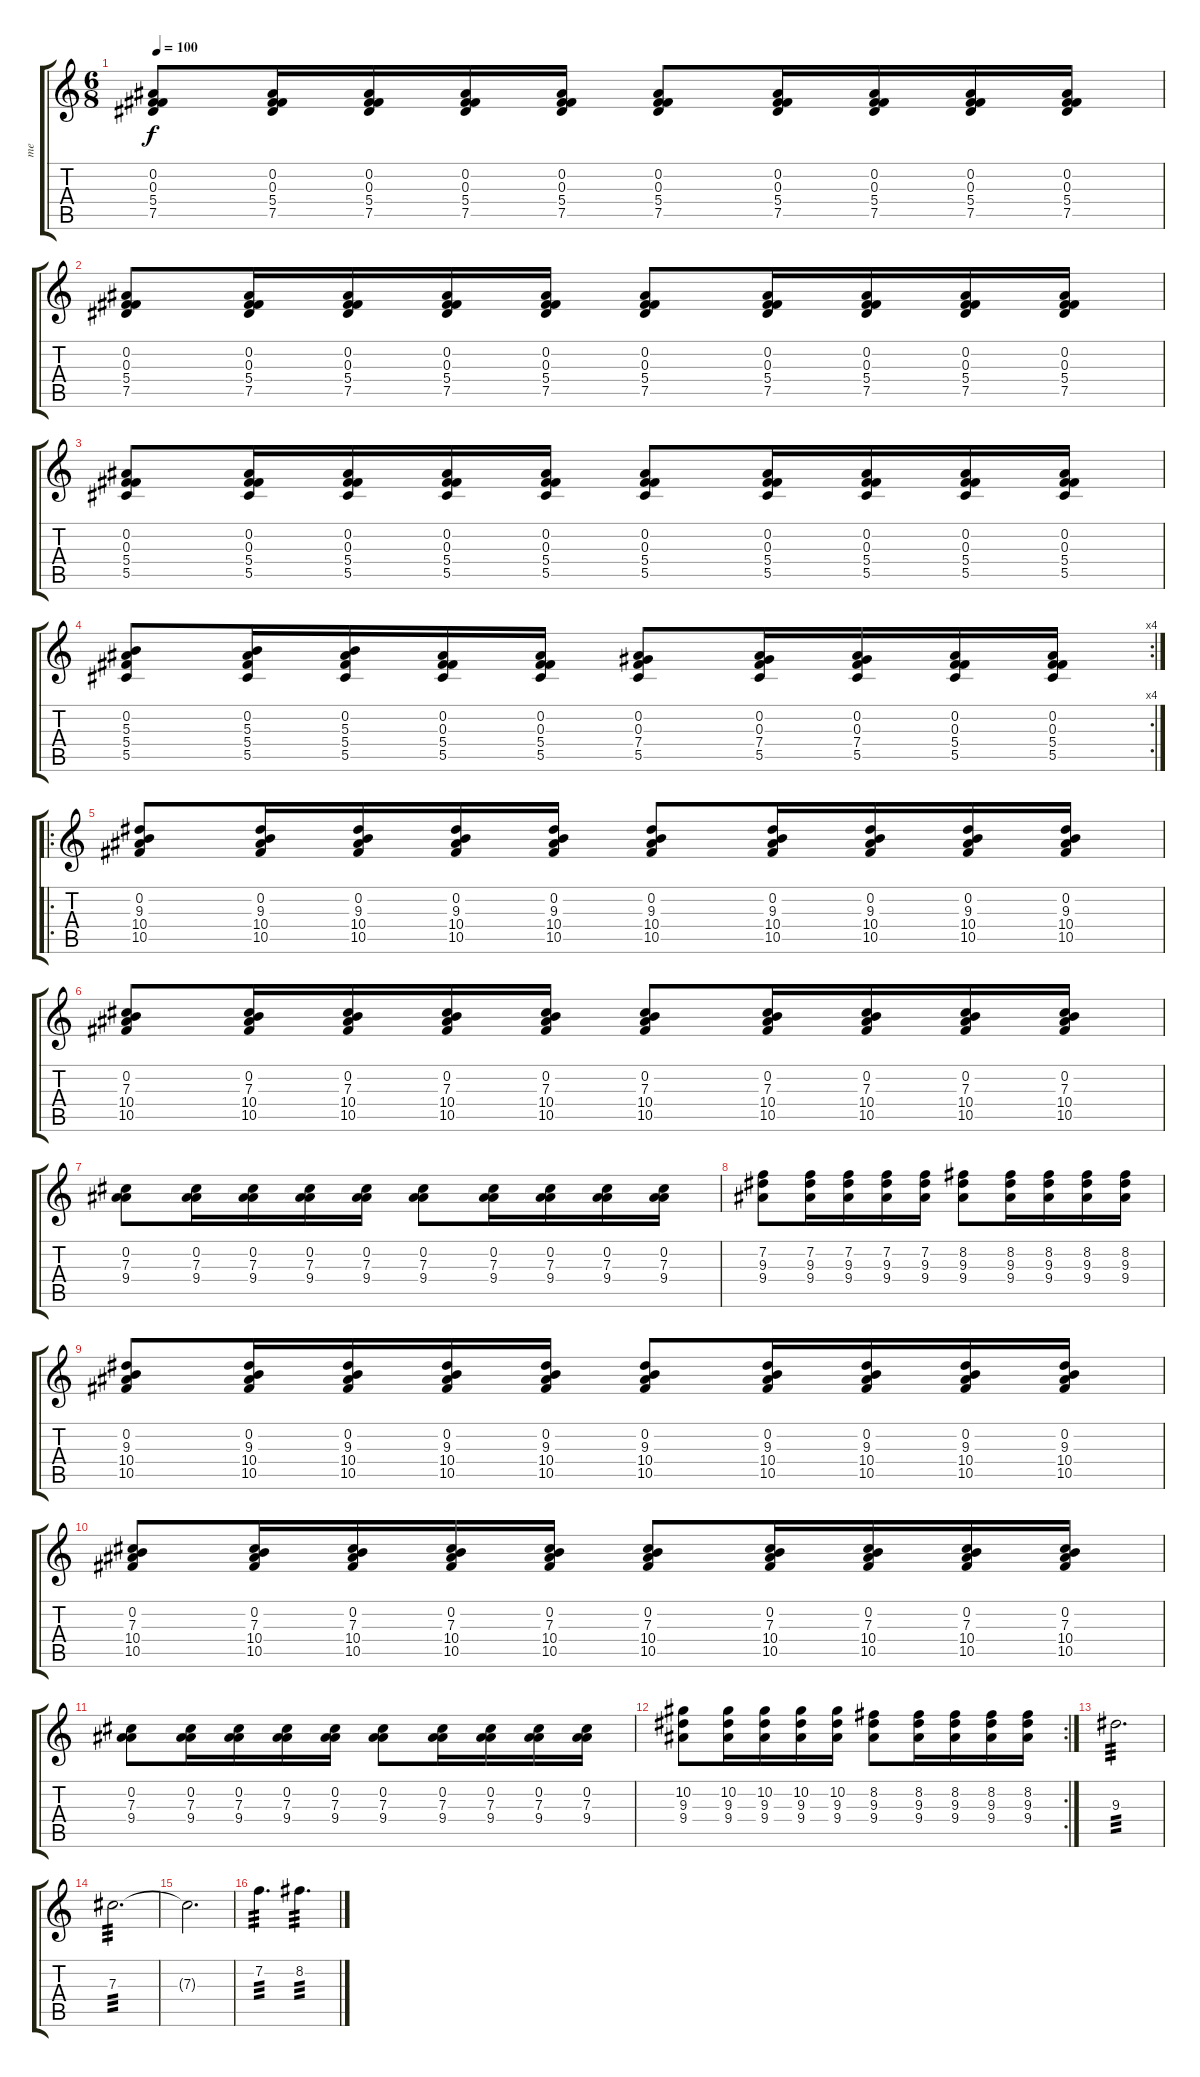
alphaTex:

\track ("me" "me") {instrument electricguitarjazz}
\staff {score tabs}
\tuning (Eb4 Bb3 Gb3 Db3 Ab2 Eb2) {hide}
\ts (6 8)
\tempo 100
\clef g2
\ks c
(0.2 0.3 5.4 7.5).8{dy f} (0.2 0.3 5.4 7.5).16 (0.2 0.3 5.4 7.5).16 (0.2 0.3 5.4 7.5).16 (0.2 0.3 5.4 7.5).16 (0.2 0.3 5.4 7.5).8 (0.2 0.3 5.4 7.5).16 (0.2 0.3 5.4 7.5).16 (0.2 0.3 5.4 7.5).16 (0.2 0.3 5.4 7.5).16 |
(0.2 0.3 5.4 7.5).8 (0.2 0.3 5.4 7.5).16 (0.2 0.3 5.4 7.5).16 (0.2 0.3 5.4 7.5).16 (0.2 0.3 5.4 7.5).16 (0.2 0.3 5.4 7.5).8 (0.2 0.3 5.4 7.5).16 (0.2 0.3 5.4 7.5).16 (0.2 0.3 5.4 7.5).16 (0.2 0.3 5.4 7.5).16 |
(0.2 0.3 5.4 5.5).8 (0.2 0.3 5.4 5.5).16 (0.2 0.3 5.4 5.5).16 (0.2 0.3 5.4 5.5).16 (0.2 0.3 5.4 5.5).16 (0.2 0.3 5.4 5.5).8 (0.2 0.3 5.4 5.5).16 (0.2 0.3 5.4 5.5).16 (0.2 0.3 5.4 5.5).16 (0.2 0.3 5.4 5.5).16 |
\rc 4
(0.2 5.3 5.4 5.5).8 (0.2 5.3 5.4 5.5).16 (0.2 5.3 5.4 5.5).16 (0.2 0.3 5.4 5.5).16 (0.2 0.3 5.4 5.5).16 (0.2 0.3 7.4 5.5).8 (0.2 0.3 7.4 5.5).16 (0.2 0.3 7.4 5.5).16 (0.2 0.3 5.4 5.5).16 (0.2 0.3 5.4 5.5).16 |
\ro
(0.2 9.3 10.4 10.5).8 (0.2 9.3 10.4 10.5).16 (0.2 9.3 10.4 10.5).16 (0.2 9.3 10.4 10.5).16 (0.2 9.3 10.4 10.5).16 (0.2 9.3 10.4 10.5).8 (0.2 9.3 10.4 10.5).16 (0.2 9.3 10.4 10.5).16 (0.2 9.3 10.4 10.5).16 (0.2 9.3 10.4 10.5).16 |
(0.2 7.3 10.4 10.5).8 (0.2 7.3 10.4 10.5).16 (0.2 7.3 10.4 10.5).16 (0.2 7.3 10.4 10.5).16 (0.2 7.3 10.4 10.5).16 (0.2 7.3 10.4 10.5).8 (0.2 7.3 10.4 10.5).16 (0.2 7.3 10.4 10.5).16 (0.2 7.3 10.4 10.5).16 (0.2 7.3 10.4 10.5).16 |
(0.2 7.3 9.4).8 (0.2 7.3 9.4).16 (0.2 7.3 9.4).16 (0.2 7.3 9.4).16 (0.2 7.3 9.4).16 (0.2 7.3 9.4).8 (0.2 7.3 9.4).16 (0.2 7.3 9.4).16 (0.2 7.3 9.4).16 (0.2 7.3 9.4).16 |
(7.2 9.3 9.4).8 (7.2 9.3 9.4).16 (7.2 9.3 9.4).16 (7.2 9.3 9.4).16 (7.2 9.3 9.4).16 (8.2 9.3 9.4).8 (8.2 9.3 9.4).16 (8.2 9.3 9.4).16 (8.2 9.3 9.4).16 (8.2 9.3 9.4).16 |
(0.2 9.3 10.4 10.5).8 (0.2 9.3 10.4 10.5).16 (0.2 9.3 10.4 10.5).16 (0.2 9.3 10.4 10.5).16 (0.2 9.3 10.4 10.5).16 (0.2 9.3 10.4 10.5).8 (0.2 9.3 10.4 10.5).16 (0.2 9.3 10.4 10.5).16 (0.2 9.3 10.4 10.5).16 (0.2 9.3 10.4 10.5).16 |
(0.2 7.3 10.4 10.5).8 (0.2 7.3 10.4 10.5).16 (0.2 7.3 10.4 10.5).16 (0.2 7.3 10.4 10.5).16 (0.2 7.3 10.4 10.5).16 (0.2 7.3 10.4 10.5).8 (0.2 7.3 10.4 10.5).16 (0.2 7.3 10.4 10.5).16 (0.2 7.3 10.4 10.5).16 (0.2 7.3 10.4 10.5).16 |
(0.2 7.3 9.4).8 (0.2 7.3 9.4).16 (0.2 7.3 9.4).16 (0.2 7.3 9.4).16 (0.2 7.3 9.4).16 (0.2 7.3 9.4).8 (0.2 7.3 9.4).16 (0.2 7.3 9.4).16 (0.2 7.3 9.4).16 (0.2 7.3 9.4).16 |
\rc 2
(10.2 9.3 9.4).8 (10.2 9.3 9.4).16 (10.2 9.3 9.4).16 (10.2 9.3 9.4).16 (10.2 9.3 9.4).16 (8.2 9.3 9.4).8 (8.2 9.3 9.4).16 (8.2 9.3 9.4).16 (8.2 9.3 9.4).16 (8.2 9.3 9.4).16 |
9.3.2{d tp 3} |
7.3.2{d tp 3} |
7.3{t}.2{d} |
7.2.4{d tp 3} 8.2.4{d tp 3}
